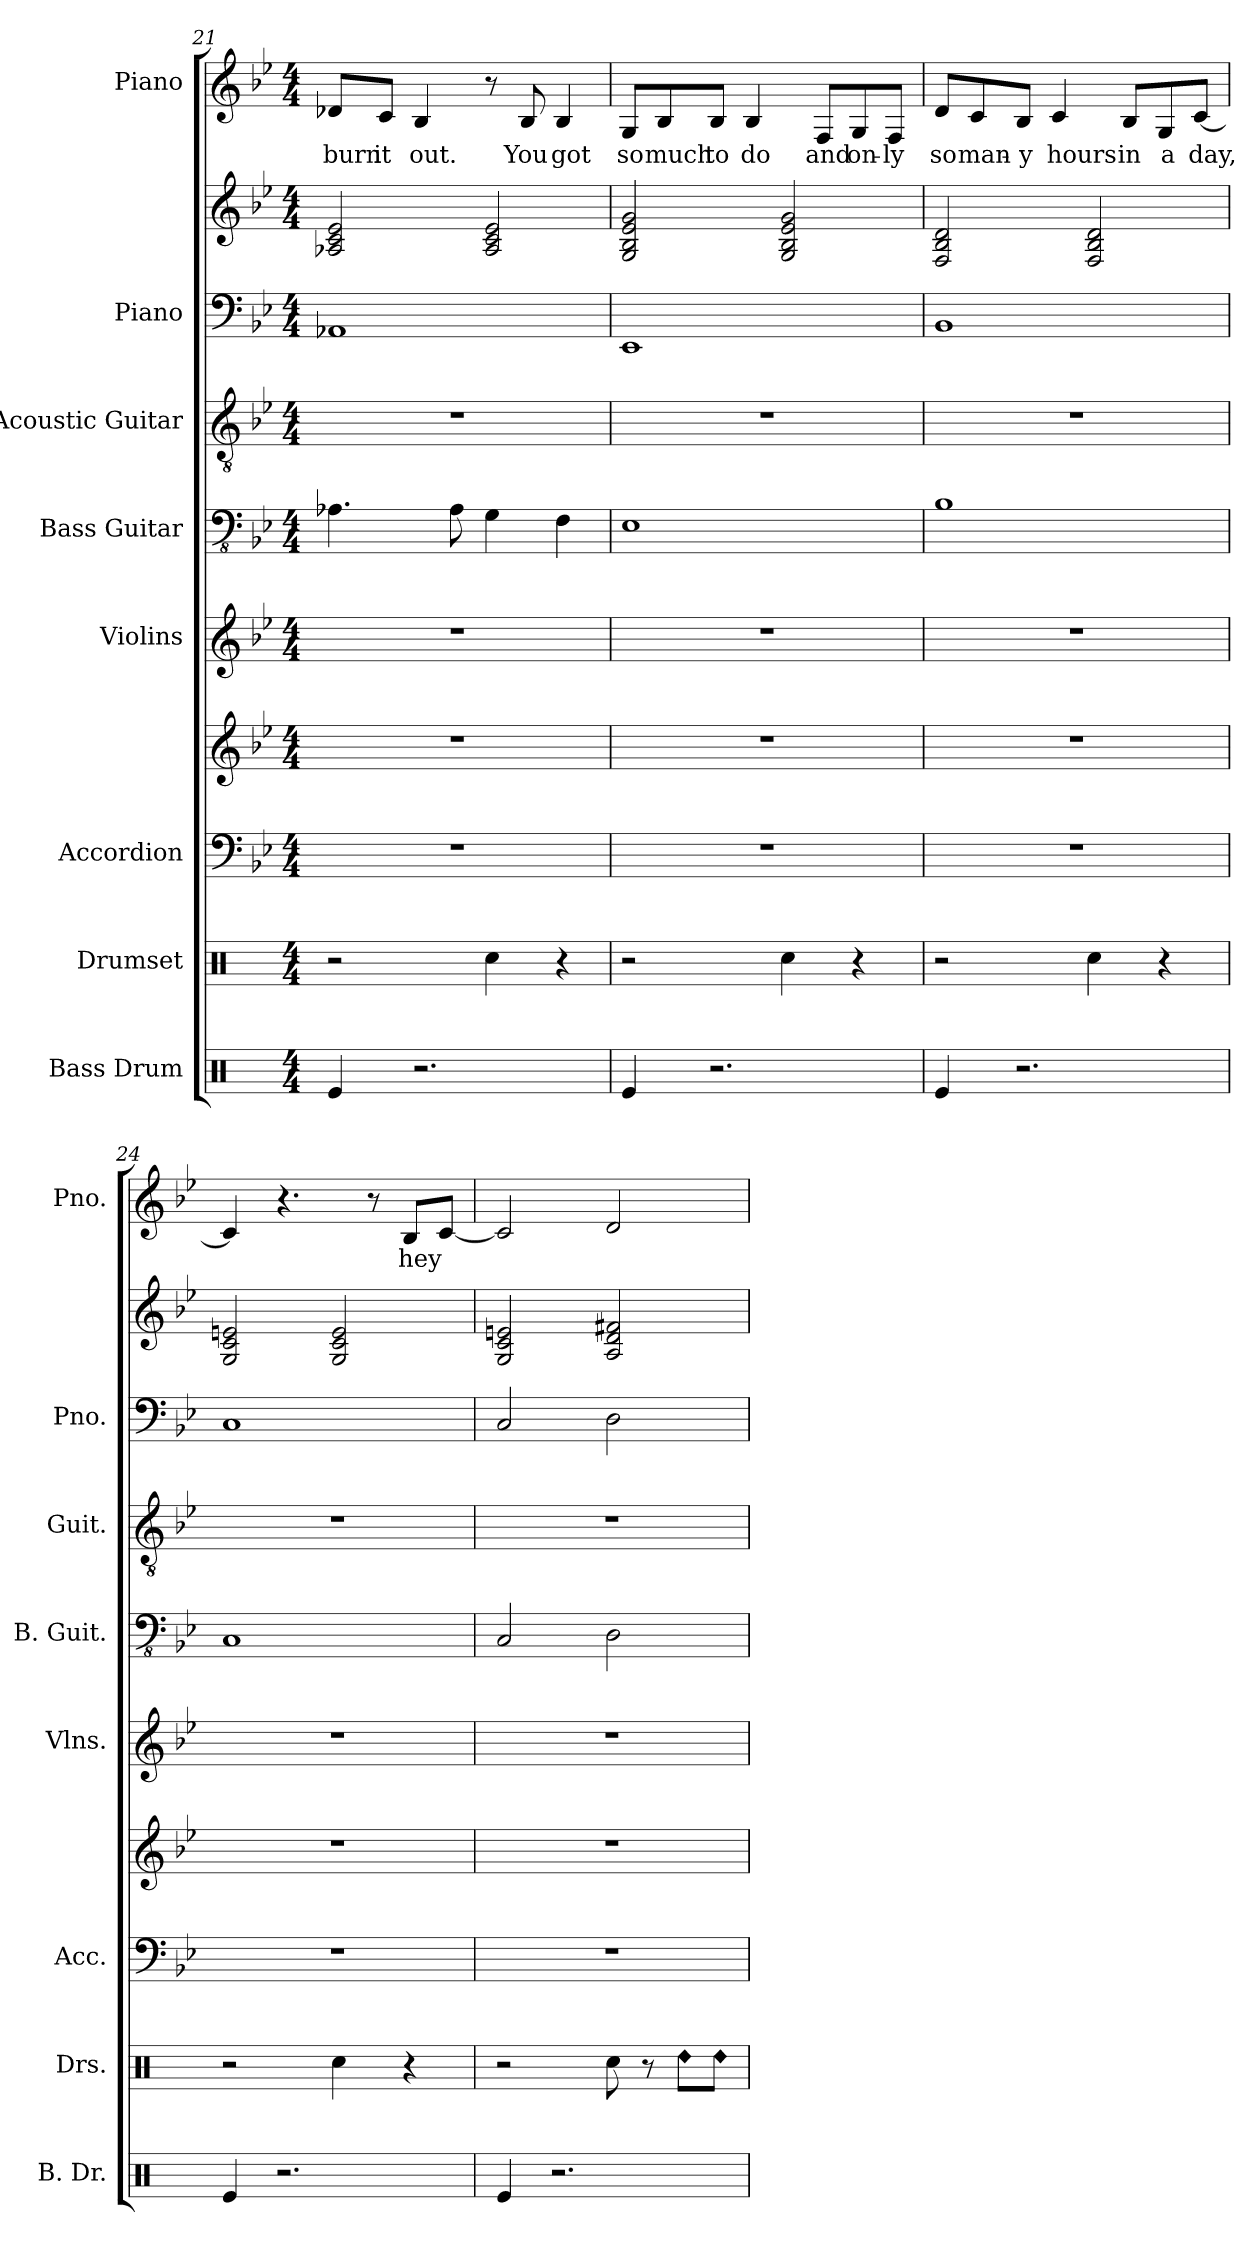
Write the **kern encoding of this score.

**kern	**kern	**kern	**kern	**kern	**kern	**kern	**kern	**kern	**kern	**text
*part8	*part7	*part6	*part6	*part5	*part4	*part3	*part2	*part2	*part1	*part1
*staff10	*staff9	*staff8	*staff7	*staff6	*staff5	*staff4	*staff3	*staff2	*staff1	*staff1
*I"Bass Drum	*I"Drumset	*I"Accordion	*	*I"Violins	*I"Bass Guitar	*I"Acoustic Guitar	*I"Piano	*	*I"Piano	*
*I'B. Dr.	*I'Drs.	*I'Acc.	*	*I'Vlns.	*I'B. Guit.	*I'Guit.	*I'Pno.	*	*I'Pno.	*
!!LO:PB:g=z
*clefX	*clefX	*clefF4	*clefG2	*clefG2	*clefFv4	*clefGv2	*clefF4	*clefG2	*clefG2	*
*k[]	*k[]	*k[b-e-]	*k[b-e-]	*k[b-e-]	*k[b-e-]	*k[b-e-]	*k[b-e-]	*k[b-e-]	*k[b-e-]	*
*M4/4	*M4/4	*M4/4	*M4/4	*M4/4	*M4/4	*M4/4	*M4/4	*M4/4	*M4/4	*
=21	=21	=21	=21	=21	=21	=21	=21	=21	=21	=21
!	!	!	!	!	!	!	!	!	!	!LO:LY:b
4Re/	2r	1r	1r	1r	4.AA-X\	1r	1AA-X	2A-X/ 2c/ 2e-/	8d-X/L	burn
!	!	!	!	!	!	!	!	!	!	!LO:LY:b
.	.	.	.	.	.	.	.	.	8c/J	it
!	!	!	!	!	!	!	!	!	!	!LO:LY:b
2.r	.	.	.	.	.	.	.	.	4B-/	out.
.	.	.	.	.	8AA-\	.	.	.	.	.
.	4Rcc\	.	.	.	4GG\	.	.	2A-/ 2c/ 2e-/	8r	.
!	!	!	!	!	!	!	!	!	!	!LO:LY:b
.	.	.	.	.	.	.	.	.	8B-/	You
!	!	!	!	!	!	!	!	!	!	!LO:LY:b
.	4r	.	.	.	4FF\	.	.	.	4B-/	got
=22	=22	=22	=22	=22	=22	=22	=22	=22	=22	=22
!	!	!	!	!	!	!	!	!	!	!LO:LY:b
4Re/	2r	1r	1r	1r	1EE-	1r	1EE-	2G/ 2B-/ 2e-/ 2g/	8G/L	so
!	!	!	!	!	!	!	!	!	!	!LO:LY:b
.	.	.	.	.	.	.	.	.	8B-/	much
!	!	!	!	!	!	!	!	!	!	!LO:LY:b
2.r	.	.	.	.	.	.	.	.	8B-/J	to
!	!	!	!	!	!	!	!	!	!	!LO:LY:b
.	.	.	.	.	.	.	.	.	4B-/	do
.	4Rcc\	.	.	.	.	.	.	2G/ 2B-/ 2e-/ 2g/	.	.
!	!	!	!	!	!	!	!	!	!	!LO:LY:b
.	.	.	.	.	.	.	.	.	8F/L	and
!	!	!	!	!	!	!	!	!	!	!LO:LY:b
.	4r	.	.	.	.	.	.	.	8G/	on-
!	!	!	!	!	!	!	!	!	!	!LO:LY:b
.	.	.	.	.	.	.	.	.	8F/J	-ly
=23	=23	=23	=23	=23	=23	=23	=23	=23	=23	=23
!	!	!	!	!	!	!	!	!	!	!LO:LY:b
4Re/	2r	1r	1r	1r	1BB-	1r	1BB-	2F/ 2B-/ 2d/	8d/L	so
!	!	!	!	!	!	!	!	!	!	!LO:LY:b
.	.	.	.	.	.	.	.	.	8c/	man-
!	!	!	!	!	!	!	!	!	!	!LO:LY:b
2.r	.	.	.	.	.	.	.	.	8B-/J	-y
!	!	!	!	!	!	!	!	!	!	!LO:LY:b
.	.	.	.	.	.	.	.	.	4c/	hours
.	4Rcc\	.	.	.	.	.	.	2F/ 2B-/ 2d/	.	.
!	!	!	!	!	!	!	!	!	!	!LO:LY:b
.	.	.	.	.	.	.	.	.	8B-/L	in
!	!	!	!	!	!	!	!	!	!	!LO:LY:b
.	4r	.	.	.	.	.	.	.	8G/	a
!	!	!	!	!	!	!	!	!	!	!LO:LY:b
.	.	.	.	.	.	.	.	.	[8c/J	day,
!!LO:PB:g=z
=24	=24	=24	=24	=24	=24	=24	=24	=24	=24	=24
4Re/	2r	1r	1r	1r	1CC	1r	1C	2G/ 2c/ 2en/	4c/]	.
2.r	.	.	.	.	.	.	.	.	4.r	.
.	4Rcc\	.	.	.	.	.	.	2G/ 2c/ 2e/	.	.
.	.	.	.	.	.	.	.	.	8r	.
!	!	!	!	!	!	!	!	!	!	!LO:LY:b
.	4r	.	.	.	.	.	.	.	8B-/L	hey
.	.	.	.	.	.	.	.	.	[8c/J	.
=25	=25	=25	=25	=25	=25	=25	=25	=25	=25	=25
4Re/	2r	1r	1r	1r	2CC/	1r	2C/	2G/ 2c/ 2en/	2c/]	.
2.r	.	.	.	.	.	.	.	.	.	.
.	8Rcc\	.	.	.	2DD\	.	2D\	2A/ 2d/ 2f#X/	2d/	.
.	8r	.	.	.	.	.	.	.	.	.
!	!LO:N:head=diamond	!	!	!	!	!	!	!	!	!
.	8Rdd\L	.	.	.	.	.	.	.	.	.
!	!LO:N:head=diamond	!	!	!	!	!	!	!	!	!
.	8Rdd\J	.	.	.	.	.	.	.	.	.
=	=	=	=	=	=	=	=	=	=	=
*-	*-	*-	*-	*-	*-	*-	*-	*-	*-	*-
